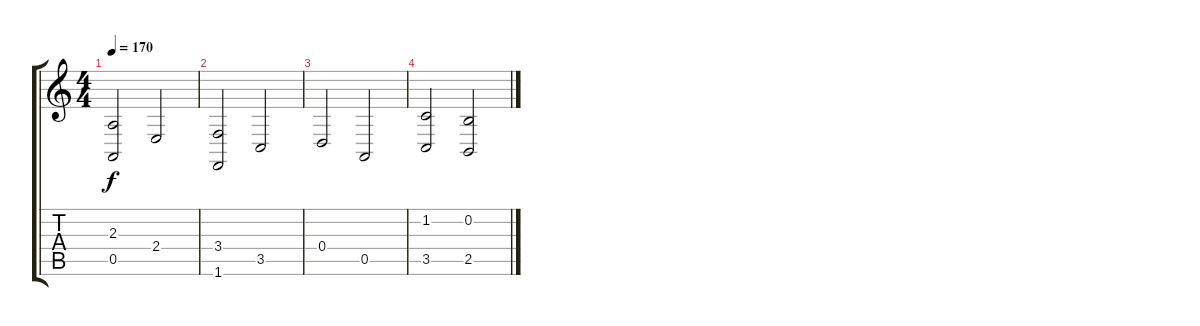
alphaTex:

\track "" {instrument stringensemble1}
\staff {score tabs}
\tuning (E4 B3 G3 D3 A2 E2) {hide}
\ts (4 4)
\tempo 170
\clef g2
\ks c
(2.3 0.5).2{dy f} 2.4.2 |
(3.4 1.6).2 3.5.2 |
0.4.2 0.5.2 |
(1.2 3.5).2 (0.2 2.5).2
